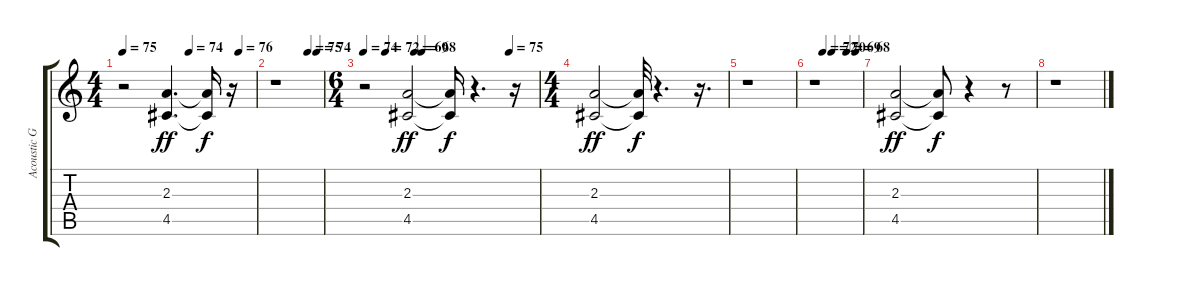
\track ("Acoustic Guitar (steel)" "Acoustic G") {instrument acousticguitarsteel}
\staff {score tabs}
\tuning (E4 B3 G3 D3 A2 E2) {hide}
\ts (4 4)
\tempo 75
\tempo (74 0.5)
\tempo (76 0.875)
\clef g2
\ks c
r.2{dy f} (2.3 4.5).4{d dy ff} (2.3{t} 4.5{t}).16{dy f} r.16 |
\tempo (75 0.6875)
\tempo (74 0.875)
r.1 |
\ts (6 4)
\tempo 74
\tempo (72 0.125)
\tempo (69 0.2916666666666667)
\tempo (68 0.3333333333333333)
\tempo (75 0.8333333333333334)
r.2 (2.3 4.5).2{dy ff} (2.3{t} 4.5{t}).16{dy f} r.4{d} r.16 |
\ts (4 4)
(2.3 4.5).2{dy ff} (2.3{t} 4.5{t}).32{dy f} r.4{d} r.16{d} |
r.1 |
\tempo (72 0.1875)
\tempo (70 0.375)
\tempo (69 0.6875)
\tempo (68 0.875)
r.1 |
(2.3 4.5).2{dy ff} (2.3{t} 4.5{t}).8{dy f} r.4 r.8 |
r.1
